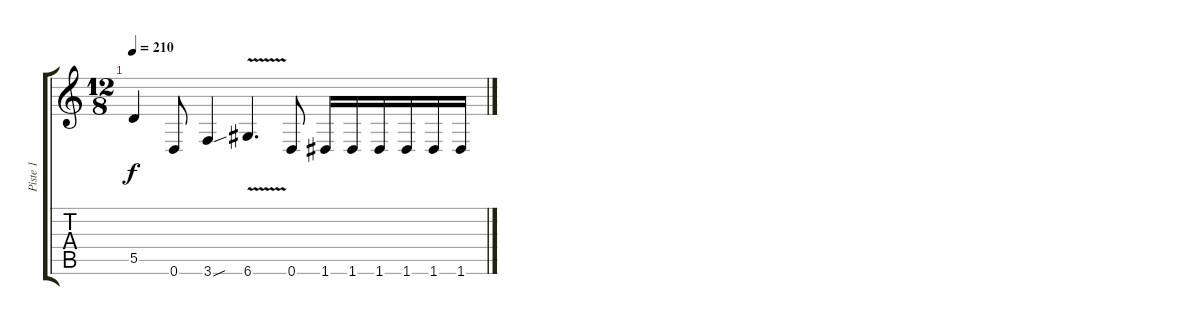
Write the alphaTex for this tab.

\track ("Piste 1" "Piste 1") {instrument distortionguitar}
\staff {score tabs}
\tuning (E4 B3 G3 D3 A2 D2) {hide}
\ts (12 8)
\tempo 210
\clef g2
\ks c
5.5{t}.4{dy f} 0.6.8 3.6{sou}.4 6.6{v}.4{d} 0.6.8 1.6.16 1.6.16 1.6.16 1.6.16 1.6.16 1.6.16
